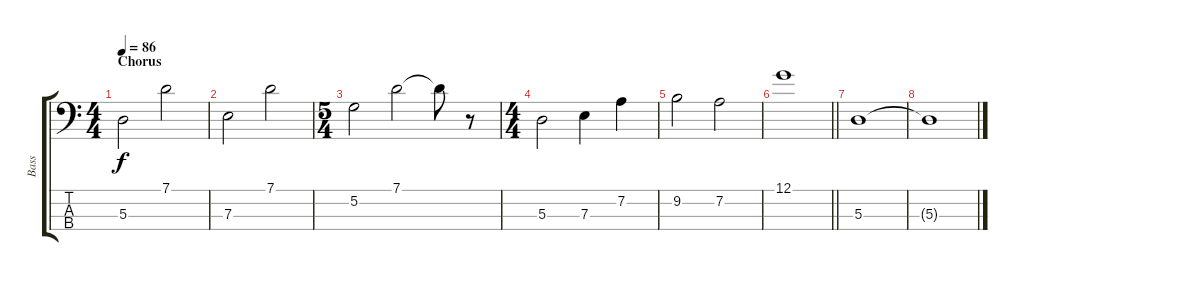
\track ("Bass" "Bass") {instrument electricbassfinger}
\staff {score tabs}
\tuning (G2 D2 A1 E1) {hide}
\ts (4 4)
\section ("" "Chorus")
\tempo 86
\clef f4
\ks c
5.3.2{dy f} 7.1.2 |
7.3.2 7.1.2 |
\ts (5 4)
5.2.2 7.1.2 7.1{t}.8 r.8 |
\ts (4 4)
5.3.2 7.3.4 7.2.4 |
9.2.2 7.2.2 |
\barLineRight lightlight
12.1.1 |
5.3.1 |
5.3{t}.1
